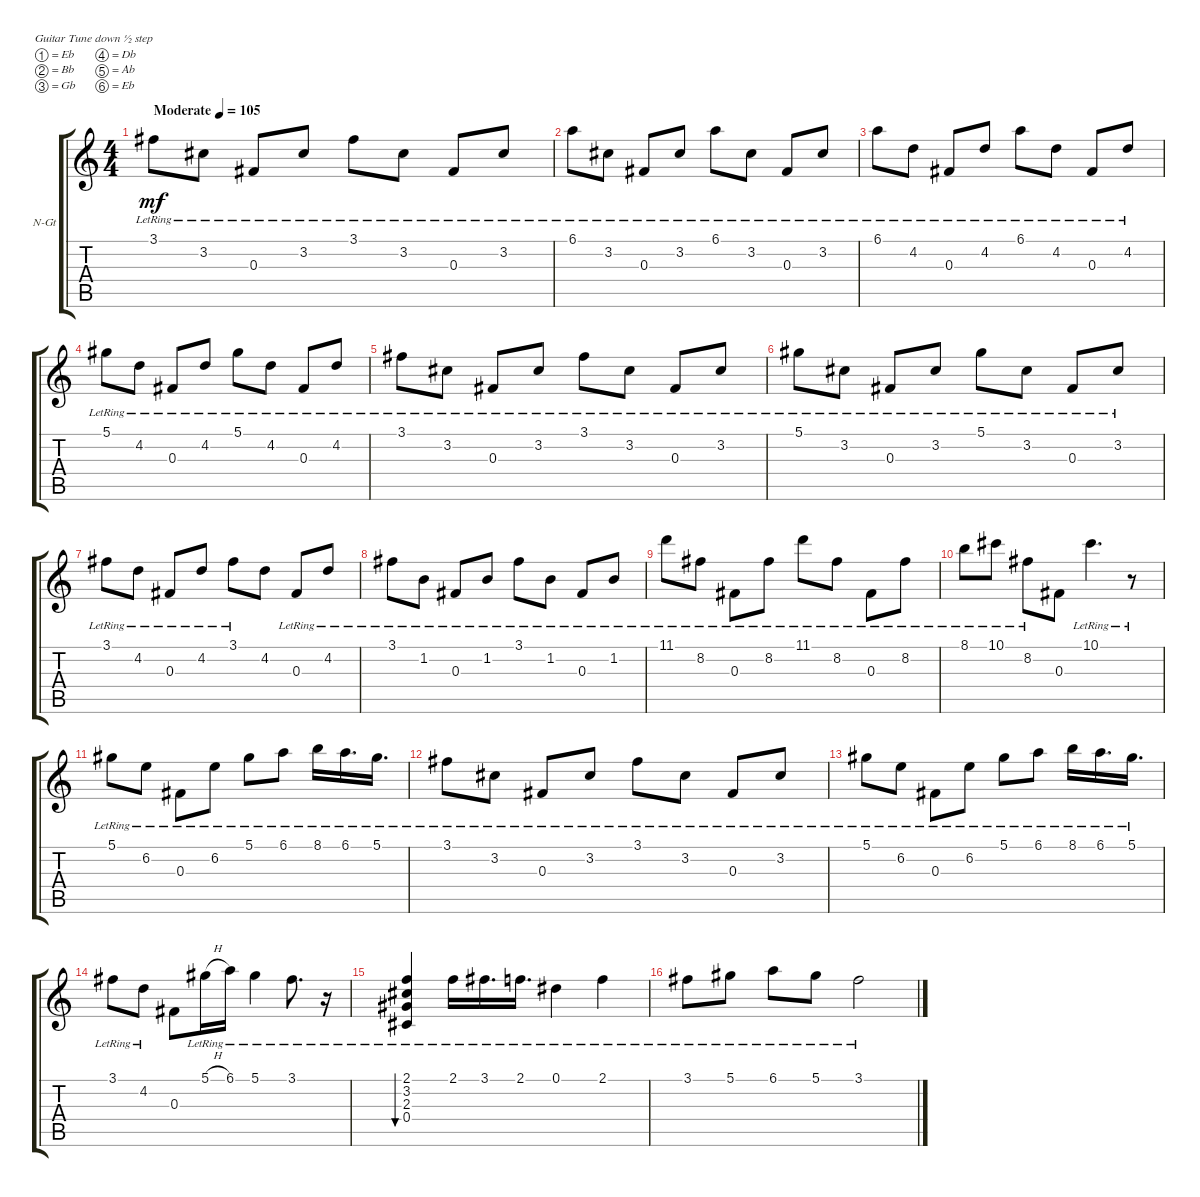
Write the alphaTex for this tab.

\bracketExtendMode groupsimilarinstruments
\firstSystemTrackNameOrientation horizontal
\otherSystemsTrackNameOrientation horizontal
\track ("Äîðîæêà 2" "N-Gt") {instrument acousticguitarnylon}
\staff {score tabs}
\tuning (Eb4 Bb3 Gb3 Db3 Ab2 Eb2)
\ts (4 4)
\beaming (8 2 2 2 2)
\tempo (105 "Moderate")
\clef g2
\ks c
3.1{lr}.8{dy mf instrument acousticguitarnylon} 3.2{lr}.8 0.3{lr}.8 3.2{lr}.8 3.1{lr}.8 3.2{lr}.8 0.3{lr}.8 3.2{lr}.8 |
6.1{lr}.8 3.2{lr}.8 0.3{lr}.8 3.2{lr}.8 6.1{lr}.8 3.2{lr}.8 0.3{lr}.8 3.2{lr}.8 |
6.1{lr}.8 4.2{lr}.8 0.3{lr}.8 4.2{lr}.8 6.1{lr}.8 4.2{lr}.8 0.3{lr}.8 4.2{lr}.8 |
5.1{lr}.8 4.2{lr}.8 0.3{lr}.8 4.2{lr}.8 5.1{lr}.8 4.2{lr}.8 0.3{lr}.8 4.2{lr}.8 |
3.1{lr}.8 3.2{lr}.8 0.3{lr}.8 3.2{lr}.8 3.1{lr}.8 3.2{lr}.8 0.3{lr}.8 3.2{lr}.8 |
5.1{lr}.8 3.2{lr}.8 0.3{lr}.8 3.2{lr}.8 5.1{lr}.8 3.2{lr}.8 0.3{lr}.8 3.2{lr}.8 |
3.1{lr}.8 4.2{lr}.8 0.3{lr}.8 4.2{lr}.8 3.1{lr}.8 4.2.8 0.3{lr}.8 4.2{lr}.8 |
3.1{lr}.8 1.2{lr}.8 0.3{lr}.8 1.2{lr}.8 3.1{lr}.8 1.2{lr}.8 0.3{lr}.8 1.2{lr}.8 |
11.1{lr}.8 8.2{lr}.8 0.3{lr}.8 8.2{lr}.8 11.1{lr}.8 8.2{lr}.8 0.3{lr}.8 8.2{lr}.8 |
8.1{lr}.8 10.1{lr}.8 8.2{lr}.8 0.3.8 10.1{lr}.4{d} r.8 |
5.1{lr}.8 6.2{lr}.8 0.3{lr}.8 6.2{lr}.8 5.1{lr}.8 6.1{lr}.8 8.1{lr}.16 6.1{lr}.16{d} 5.1{lr}.16{d} |
3.1{lr}.8 3.2{lr}.8 0.3{lr}.8 3.2{lr}.8 3.1{lr}.8 3.2{lr}.8 0.3{lr}.8 3.2{lr}.8 |
5.1{lr}.8 6.2{lr}.8 0.3{lr}.8 6.2{lr}.8 5.1{lr}.8 6.1{lr}.8 8.1{lr}.16 6.1{lr}.16{d} 5.1{lr}.16{d} |
3.1{lr}.8 4.2{lr}.8 0.3.8 5.1{h lr}.16 6.1{lr}.16 5.1{lr}.4 3.1{lr}.8{d} r.16 |
(2.1{lr} 3.2{lr} 2.3{lr} 0.4{lr}).4{bu 240} 2.1{lr}.16 3.1{lr}.16{d} 2.1{lr}.16{d} 0.1{lr}.4 2.1{lr}.4 |
3.1{lr}.8 5.1{lr}.8 6.1{lr}.8 5.1{lr}.8 3.1{lr}.2
